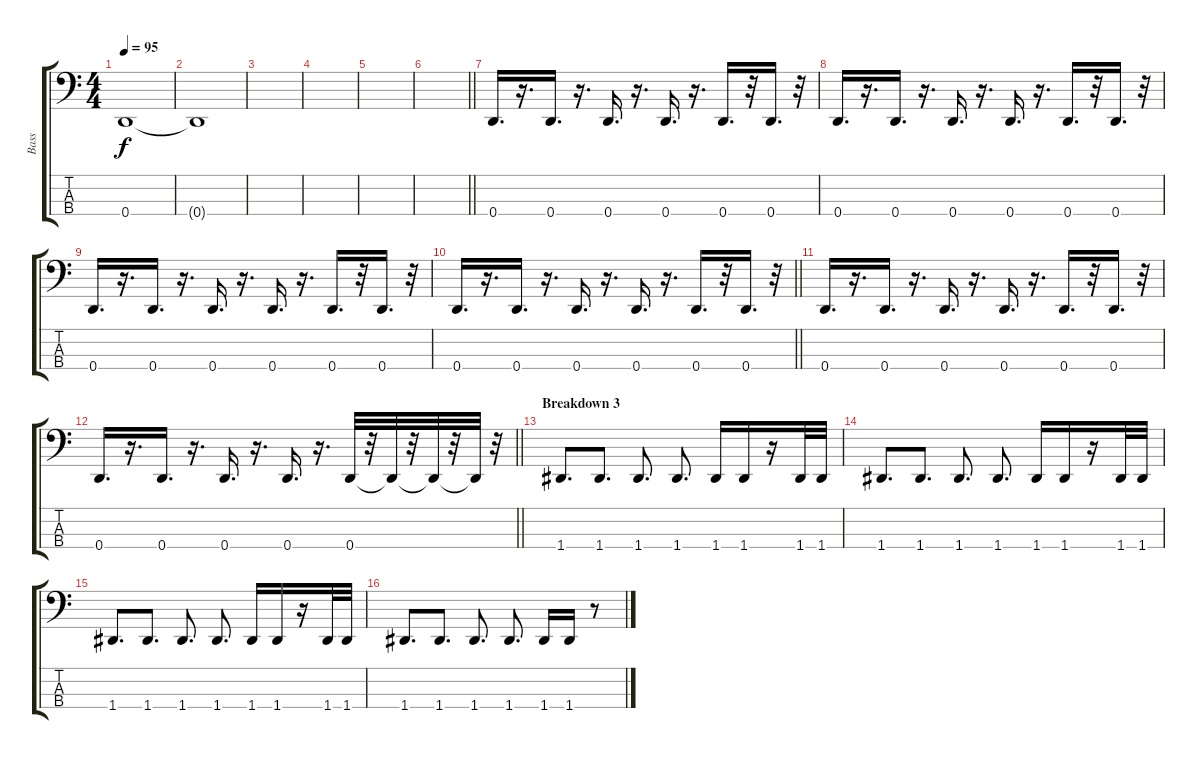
\track ("Bass" "Bass") {instrument electricbassfinger}
\staff {score tabs}
\tuning (G2 D2 A1 D1) {hide}
\ts (4 4)
\tempo 95
\clef f4
\ks c
0.4{t}.1{dy f} |
0.4{t}.1 |
|
|
|
\barLineRight lightlight
|
\section ("" "")
0.4.16{d} r.16{d} 0.4.16{d} r.16{d} 0.4.16{d} r.16{d} 0.4.16{d} r.16{d} 0.4.16{d} r.32 0.4.16{d} r.32 |
0.4.16{d} r.16{d} 0.4.16{d} r.16{d} 0.4.16{d} r.16{d} 0.4.16{d} r.16{d} 0.4.16{d} r.32 0.4.16{d} r.32 |
0.4.16{d} r.16{d} 0.4.16{d} r.16{d} 0.4.16{d} r.16{d} 0.4.16{d} r.16{d} 0.4.16{d} r.32 0.4.16{d} r.32 |
\barLineRight lightlight
0.4.16{d} r.16{d} 0.4.16{d} r.16{d} 0.4.16{d} r.16{d} 0.4.16{d} r.16{d} 0.4.16{d} r.32 0.4.16{d} r.32 |
\section ("" "")
0.4.16{d} r.16{d} 0.4.16{d} r.16{d} 0.4.16{d} r.16{d} 0.4.16{d} r.16{d} 0.4.16{d} r.32 0.4.16{d} r.32 |
\barLineRight lightlight
0.4.16{d} r.16{d} 0.4.16{d} r.16{d} 0.4.16{d} r.16{d} 0.4.16{d} r.16{d} 0.4.32 r.32{volume 0} 0.4{t}.32{volume 12} r.32{volume 0} 0.4{t}.32{volume 12} r.32{volume 0} 0.4{t}.32{volume 12} r.32 |
\section ("" "Breakdown 3")
1.4.8{d} 1.4.8{d} 1.4.8{d} 1.4.8{d} 1.4.16 1.4.16 r.16 1.4.32 1.4.32 |
1.4.8{d} 1.4.8{d} 1.4.8{d} 1.4.8{d} 1.4.16 1.4.16 r.16 1.4.32 1.4.32 |
1.4.8{d} 1.4.8{d} 1.4.8{d} 1.4.8{d} 1.4.16 1.4.16 r.16 1.4.32 1.4.32 |
1.4.8{d} 1.4.8{d} 1.4.8{d} 1.4.8{d} 1.4.16 1.4.16 r.8
